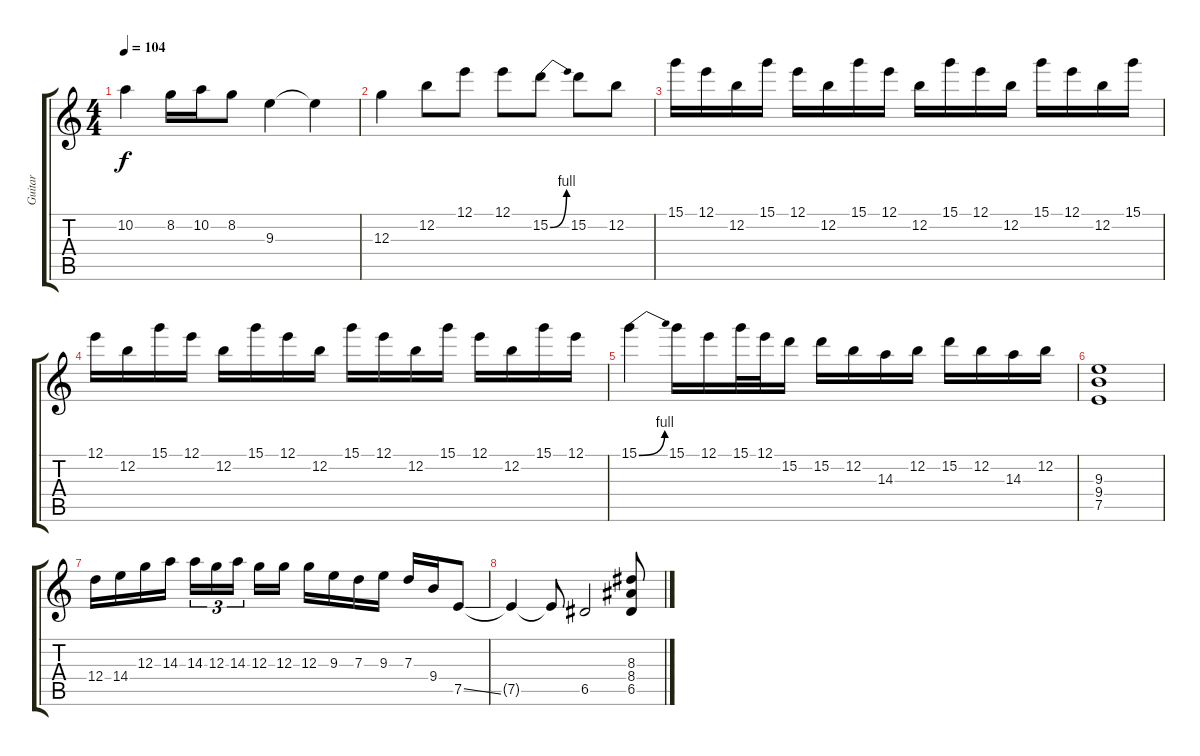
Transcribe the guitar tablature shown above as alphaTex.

\track ("Guitar" "Guitar") {instrument distortionguitar}
\staff {score tabs}
\tuning (E4 B3 G3 D3 A2 E2) {hide}
\ts (4 4)
\tempo 104
\clef g2
\ks c
10.2{t}.4{dy f} 8.2.16 10.2.16 8.2.8 9.3.4 9.3{t}.4 |
12.3.4 12.2.8 12.1.8 12.1.8 15.2{be (bend 0 0 60 4)}.8 15.2.8 12.2.8 |
15.1.16 12.1.16 12.2.16 15.1.16 12.1.16 12.2.16 15.1.16 12.1.16 12.2.16 15.1.16 12.1.16 12.2.16 15.1.16 12.1.16 12.2.16 15.1.16 |
12.1.16 12.2.16 15.1.16 12.1.16 12.2.16 15.1.16 12.1.16 12.2.16 15.1.16 12.1.16 12.2.16 15.1.16 12.1.16 12.2.16 15.1.16 12.1.16 |
15.1{be (bend 0 0 60 4)}.4 15.1.16 12.1.16 15.1.32 12.1.32 15.2.16 15.2.16 12.2.16 14.3.16 12.2.16 15.2.16 12.2.16 14.3.16 12.2.16 |
(9.3 9.4 7.5).1 |
12.4.16 14.4.16 12.3.16 14.3.16 14.3.16{tu (3 2)} 12.3.16{tu (3 2)} 14.3.16{tu (3 2) beam splitsecondary} 12.3.16 12.3.16 12.3.16 9.3.16 7.3.16 9.3.16 7.3.16 9.4.16 7.5{ss}.8 |
7.5{t}.4 7.5{t}.8 6.5.2 (8.3 8.4 6.5).8
